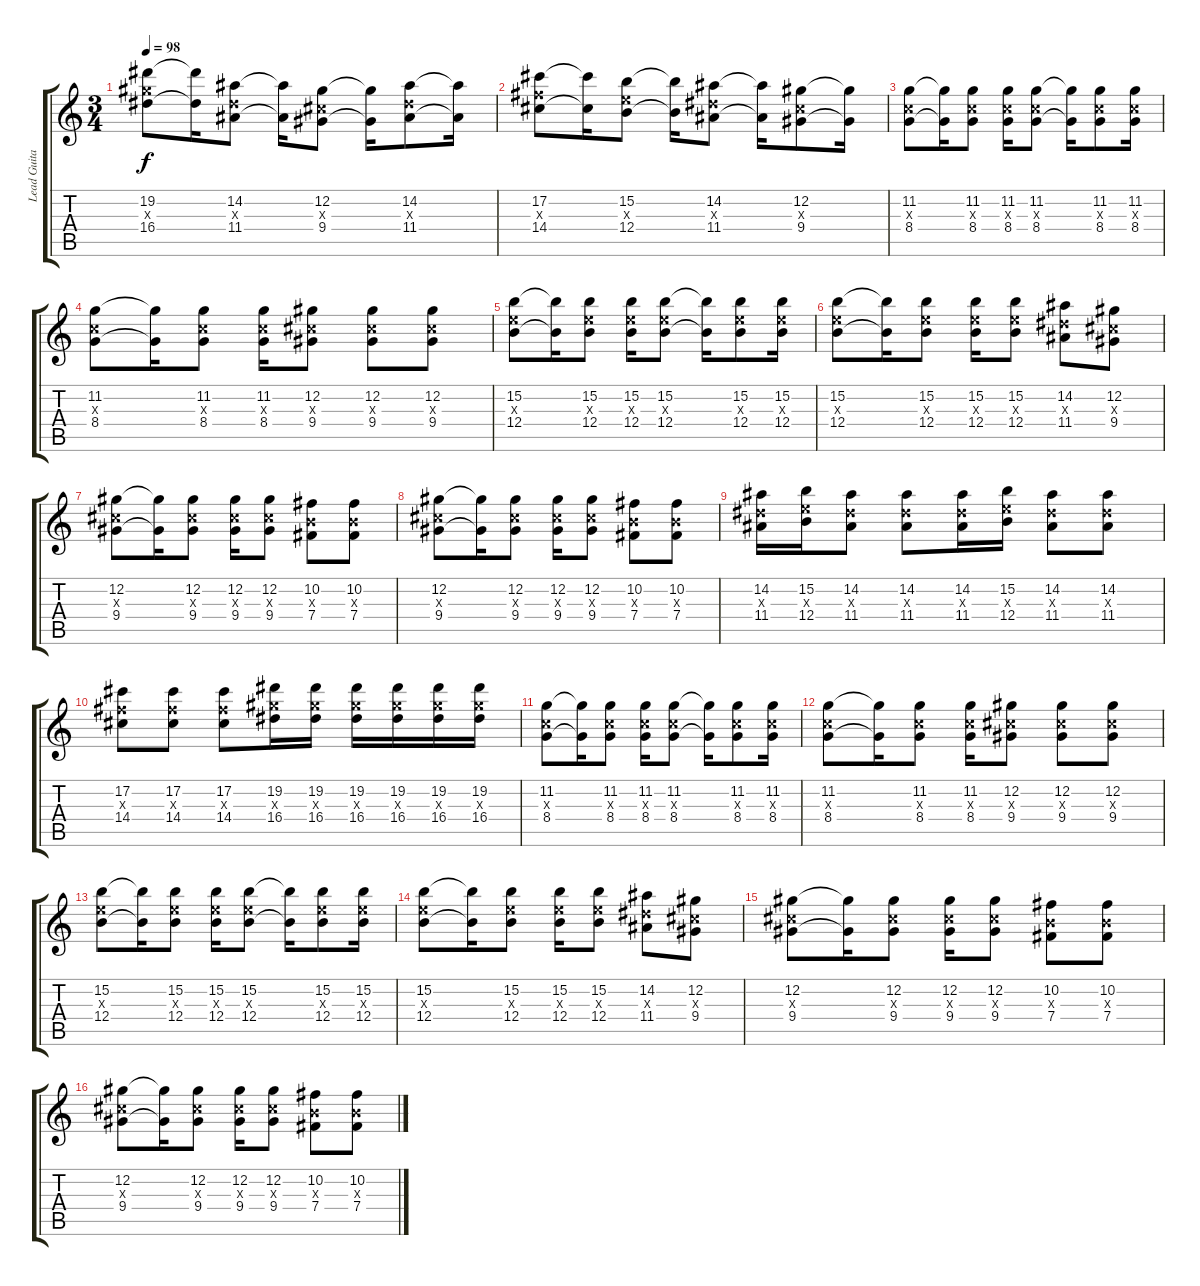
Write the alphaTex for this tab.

\track ("Lead Guitar" "Lead Guita") {instrument distortionguitar}
\staff {score tabs}
\tuning (Db4 Ab3 E3 B2 Gb2 B1) {hide}
\ts (3 4)
\tempo 98
\clef g2
\ks c
(19.2 16.3{x} 16.4).8{dy f} (19.2{t} 16.4{t}).16 (14.2 11.3{x} 11.4).8 (14.2{t} 11.4{t}).16 (12.2 9.3{x} 9.4).8 (12.2{t} 9.4{t}).16 (14.2 11.3{x} 11.4).8 (14.2{t} 11.4{t}).16 |
(17.2 14.3{x} 14.4).8 (17.2{t} 14.4{t}).16 (15.2 12.3{x} 12.4).8 (15.2{t} 12.4{t}).16 (14.2 11.3{x} 11.4).8 (14.2{t} 11.4{t}).16 (12.2 9.3{x} 9.4).8 (12.2{t} 9.4{t}).16 |
(11.2 8.3{x} 8.4).8 (11.2{t} 8.4{t}).16 (11.2 8.3{x} 8.4).8 (11.2 8.3{x} 8.4).16 (11.2 8.3{x} 8.4).8 (11.2{t} 8.4{t}).16 (11.2 8.3{x} 8.4).8 (11.2 8.3{x} 8.4).16 |
(11.2 8.3{x} 8.4).8 (11.2{t} 8.4{t}).16 (11.2 8.3{x} 8.4).8 (11.2 8.3{x} 8.4).16 (12.2 9.3{x} 9.4).8 (12.2 9.3{x} 9.4).8 (12.2 9.3{x} 9.4).8 |
(15.2 12.3{x} 12.4).8 (15.2{t} 12.4{t}).16 (15.2 12.3{x} 12.4).8 (15.2 12.3{x} 12.4).16 (15.2 12.3{x} 12.4).8 (15.2{t} 12.4{t}).16 (15.2 12.3{x} 12.4).8 (15.2 12.3{x} 12.4).16 |
(15.2 12.3{x} 12.4).8 (15.2{t} 12.4{t}).16 (15.2 12.3{x} 12.4).8 (15.2 12.3{x} 12.4).16 (15.2 12.3{x} 12.4).8 (14.2 11.3{x} 11.4).8 (12.2 9.3{x} 9.4).8 |
(12.2 9.3{x} 9.4).8 (12.2{t} 9.4{t}).16 (12.2 9.3{x} 9.4).8 (12.2 9.3{x} 9.4).16 (12.2 9.3{x} 9.4).8 (10.2 7.3{x} 7.4).8 (10.2 7.3{x} 7.4).8 |
(12.2 9.3{x} 9.4).8 (12.2{t} 9.4{t}).16 (12.2 9.3{x} 9.4).8 (12.2 9.3{x} 9.4).16 (12.2 9.3{x} 9.4).8 (10.2 7.3{x} 7.4).8 (10.2 7.3{x} 7.4).8 |
(14.2 11.3{x} 11.4).16 (15.2 12.3{x} 12.4).16 (14.2 11.3{x} 11.4).8 (14.2 11.3{x} 11.4).8 (14.2 11.3{x} 11.4).16 (15.2 12.3{x} 12.4).16 (14.2 11.3{x} 11.4).8 (14.2 11.3{x} 11.4).8 |
(17.2 14.3{x} 14.4).8 (17.2 14.3{x} 14.4).8 (17.2 14.3{x} 14.4).8 (19.2 16.3{x} 16.4).16 (19.2 16.3{x} 16.4).16 (19.2 16.3{x} 16.4).16 (19.2 16.3{x} 16.4).16 (19.2 16.3{x} 16.4).16 (19.2 16.3{x} 16.4).16 |
(11.2 8.3{x} 8.4).8 (11.2{t} 8.4{t}).16 (11.2 8.3{x} 8.4).8 (11.2 8.3{x} 8.4).16 (11.2 8.3{x} 8.4).8 (11.2{t} 8.4{t}).16 (11.2 8.3{x} 8.4).8 (11.2 8.3{x} 8.4).16 |
(11.2 8.3{x} 8.4).8 (11.2{t} 8.4{t}).16 (11.2 8.3{x} 8.4).8 (11.2 8.3{x} 8.4).16 (12.2 9.3{x} 9.4).8 (12.2 9.3{x} 9.4).8 (12.2 9.3{x} 9.4).8 |
(15.2 12.3{x} 12.4).8 (15.2{t} 12.4{t}).16 (15.2 12.3{x} 12.4).8 (15.2 12.3{x} 12.4).16 (15.2 12.3{x} 12.4).8 (15.2{t} 12.4{t}).16 (15.2 12.3{x} 12.4).8 (15.2 12.3{x} 12.4).16 |
(15.2 12.3{x} 12.4).8 (15.2{t} 12.4{t}).16 (15.2 12.3{x} 12.4).8 (15.2 12.3{x} 12.4).16 (15.2 12.3{x} 12.4).8 (14.2 11.3{x} 11.4).8 (12.2 9.3{x} 9.4).8 |
(12.2 9.3{x} 9.4).8 (12.2{t} 9.4{t}).16 (12.2 9.3{x} 9.4).8 (12.2 9.3{x} 9.4).16 (12.2 9.3{x} 9.4).8 (10.2 7.3{x} 7.4).8 (10.2 7.3{x} 7.4).8 |
(12.2 9.3{x} 9.4).8 (12.2{t} 9.4{t}).16 (12.2 9.3{x} 9.4).8 (12.2 9.3{x} 9.4).16 (12.2 9.3{x} 9.4).8 (10.2 7.3{x} 7.4).8 (10.2 7.3{x} 7.4).8
